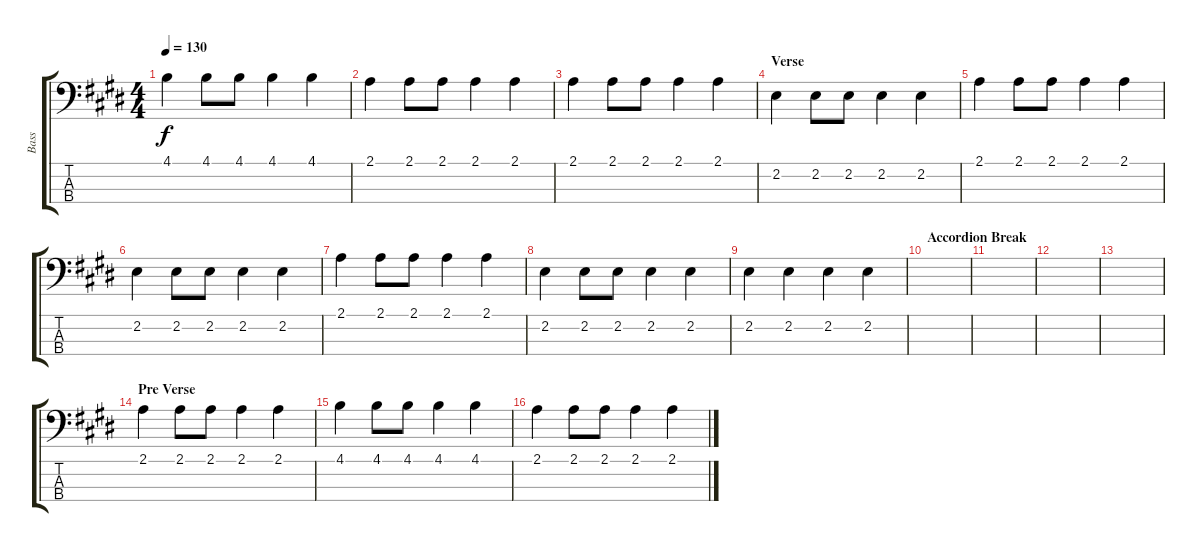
\track ("Bass" "Bass") {instrument electricbasspick}
\staff {score tabs}
\tuning (G2 D2 A1 E1) {hide}
\ts (4 4)
\tempo 130
\clef f4
\ks e
4.1.4{dy f} 4.1.8 4.1.8 4.1.4 4.1.4 |
2.1.4 2.1.8 2.1.8 2.1.4 2.1.4 |
2.1.4 2.1.8 2.1.8 2.1.4 2.1.4 |
\section ("" "Verse")
2.2.4 2.2.8 2.2.8 2.2.4 2.2.4 |
2.1.4 2.1.8 2.1.8 2.1.4 2.1.4 |
2.2.4 2.2.8 2.2.8 2.2.4 2.2.4 |
2.1.4 2.1.8 2.1.8 2.1.4 2.1.4 |
2.2.4 2.2.8 2.2.8 2.2.4 2.2.4 |
2.2.4 2.2.4 2.2.4 2.2.4 |
\section ("" "Accordion Break")
|
|
|
|
\section ("" "Pre Verse")
2.1.4 2.1.8 2.1.8 2.1.4 2.1.4 |
4.1.4 4.1.8 4.1.8 4.1.4 4.1.4 |
2.1.4 2.1.8 2.1.8 2.1.4 2.1.4
